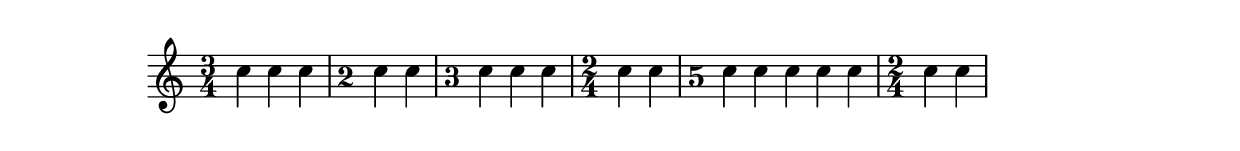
%% DO NOT EDIT this file manually; it is automatically
%% generated from LSR http://lsr.dsi.unimi.it
%% Make any changes in LSR itself, or in Documentation/snippets/new/ ,
%% and then run scripts/auxiliar/makelsr.py
%%
%% This file is in the public domain.
\version "2.14.0"

\header {
  lsrtags = "rhythms, tweaks-and-overrides"

%% Translation of GIT committish: 6977ddc9a3b63ea810eaecb864269c7d847ccf98
  texidoces = "

A veces, la indicación de compás no debe imprimir la fracción completa
(p.ej.  7/4), sino sólo el numerador (7 en este caso).  Esto se puede
hacer fácilmente utilizando @code{\\override Staff.TimeSignature
#'style = #'single-digit} para cambiar el estilo
permanentemente. Usando @code{\\revert Staff.TimeSignature #'style},
se puede revertir el cambio.  Para aplicar el estilo de un dígito
único a una sola indicación de compás, utilice la instrucción
@code{\\override} y anteponga la instrucción @code{\\once}.

"
  doctitlees = "Indicación de compás imprimiendo sólo el numerador (en lugar de la fracción)"

%% Translation of GIT committish: 3b125956b08d27ef39cd48bfa3a2f1e1bb2ae8b4
  texidocfr = "
La métrique est parfois indiquée non pas par une fraction (p.ex. 7/4)
mais simplement par son numérateur (7 dans ce cas).  L'instruction
@code{\\override Staff.TimeSignature #'style = #'single-digit} permet de
déroger au style par défaut de manière permanente -- un @code{\\revert
Staff.TimeSignature #'style} d'annuler ces modifications.  Lorsque cette
métrique sous la forme d'une seul chiffre ne se présente qu'une seule
fois, il suffit de faire précéder l'instruction @code{\\override} d'un
simple @code{\\once}.

"
  doctitlefr = "Affichage seulement du numérateur d'une métrique (au
lieu d'une fraction)"


  texidoc = "
Sometimes, a time signature should not print the whole fraction (e.g.
7/4), but only the numerator (7 in this case). This can be easily done
by using @code{\\override Staff.TimeSignature #'style = #'single-digit}
to change the style permanently. By using @code{\\revert
Staff.TimeSignature #'style}, this setting can be reversed. To apply
the single-digit style to only one time signature, use the
@code{\\override} command and prefix it with a @code{\\once}.

"
  doctitle = "Time signature printing only the numerator as a number (instead of the fraction)"
} % begin verbatim

\relative c'' {
  \time 3/4
  c4 c c
  % Change the style permanently
  \override Staff.TimeSignature #'style = #'single-digit
  \time 2/4
  c4 c
  \time 3/4
  c4 c c
  % Revert to default style:
  \revert Staff.TimeSignature #'style
  \time 2/4
  c4 c
  % single-digit style only for the next time signature
  \once \override Staff.TimeSignature #'style = #'single-digit
  \time 5/4
  c4 c c c c
  \time 2/4
  c4 c
}

